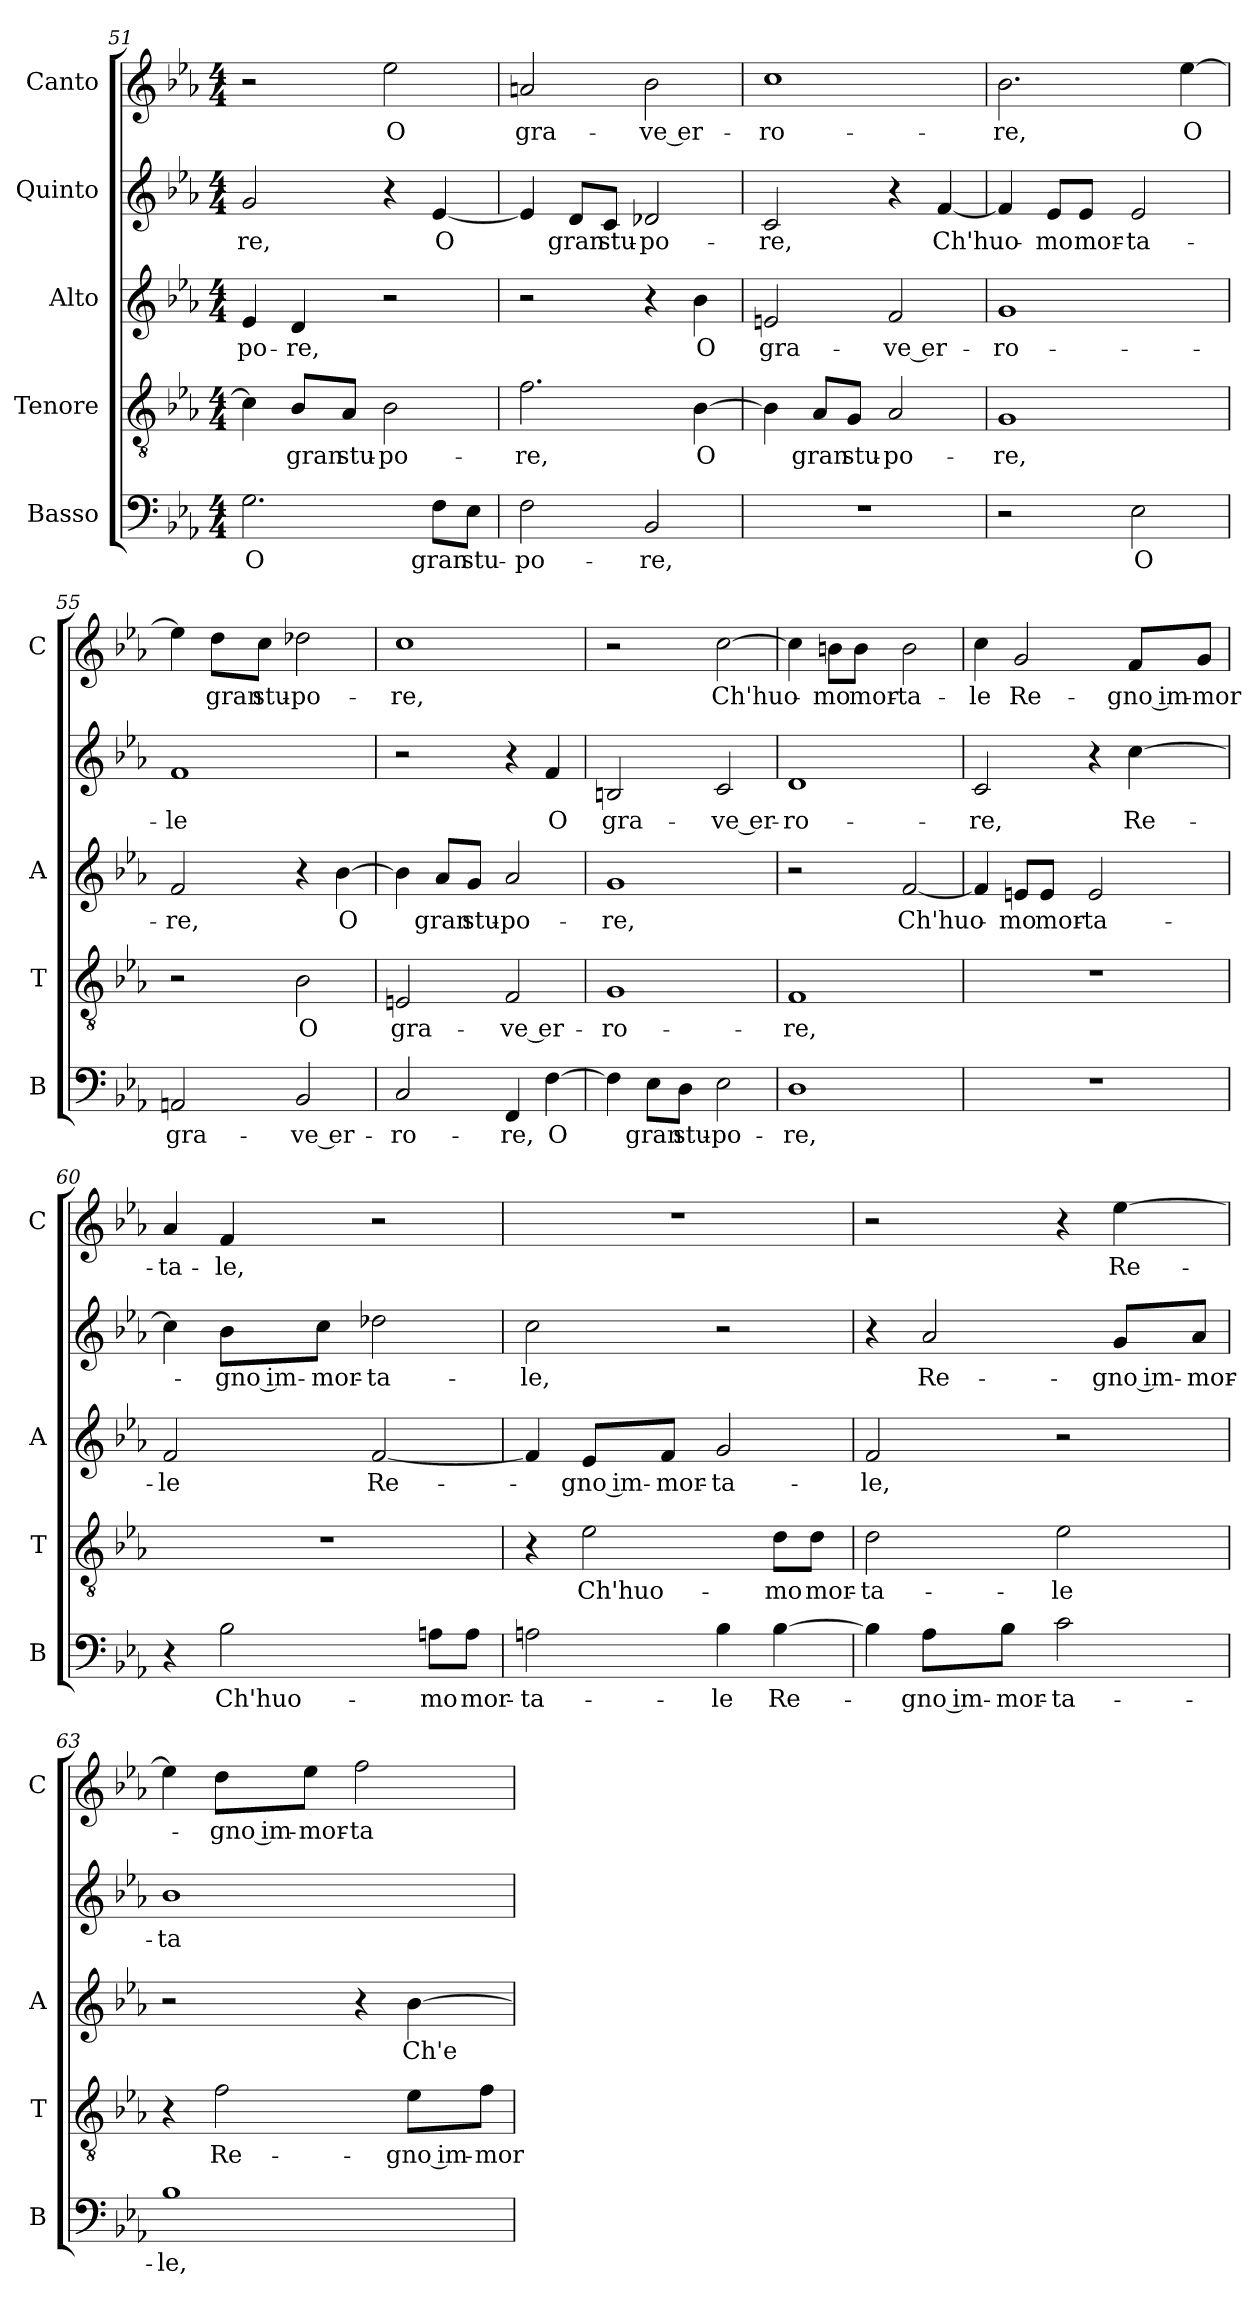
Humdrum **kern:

**kern	**text	**kern	**text	**kern	**text	**kern	**text	**kern	**text
*part5	*part5	*part4	*part4	*part3	*part3	*part2	*part2	*part1	*part1
*staff5	*staff5	*staff4	*staff4	*staff3	*staff3	*staff2	*staff2	*staff1	*staff1
*I"Basso	*	*I"Tenore	*	*I"Alto	*	*I"Quinto	*	*I"Canto	*
*I'B	*	*I'T	*	*I'A	*	*	*	*I'C	*
*clefF4	*	*clefGv2	*	*clefG2	*	*clefG2	*	*clefG2	*
*k[b-e-a-]	*	*k[b-e-a-]	*	*k[b-e-a-]	*	*k[b-e-a-]	*	*k[b-e-a-]	*
*E-:	*	*E-:	*	*E-:	*	*E-:	*	*E-:	*
*M4/4	*	*M4/4	*	*M4/4	*	*M4/4	*	*M4/4	*
=51	=51	=51	=51	=51	=51	=51	=51	=51	=51
!	!LO:LY:b	!	!	!	!LO:LY:b	!	!LO:LY:b	!	!
2.G\	O	4c\]	.	4e-/	-po-	2g/	-re,	2r	.
!	!	!	!LO:LY:b	!	!LO:LY:b	!	!	!	!
.	.	8B-/L	gran	4d/	-re,	.	.	.	.
!	!	!	!LO:LY:b	!	!	!	!	!	!
.	.	8A-/J	stu-	.	.	.	.	.	.
!	!	!	!LO:LY:b	!	!	!	!	!	!LO:LY:b
.	.	2B-\	-po-	2r	.	4r	.	2ee-\	O
!	!LO:LY:b	!	!	!	!	!	!LO:LY:b	!	!
8F\L	gran	.	.	.	.	[4e-/	O	.	.
!	!LO:LY:b	!	!	!	!	!	!	!	!
8E-\J	stu-	.	.	.	.	.	.	.	.
=52	=52	=52	=52	=52	=52	=52	=52	=52	=52
!	!LO:LY:b	!	!LO:LY:b	!	!	!	!	!	!LO:LY:b
2F\	-po-	2.f\	-re,	2r	.	4e-/]	.	2an/	gra-
!	!	!	!	!	!	!	!LO:LY:b	!	!
.	.	.	.	.	.	8d/L	gran	.	.
!	!	!	!	!	!	!	!LO:LY:b	!	!
.	.	.	.	.	.	8c/J	stu-	.	.
!	!LO:LY:b	!	!	!	!	!	!LO:LY:b	!	!LO:LY:b
2BB-/	-re,	.	.	4r	.	2d-X/	-po-	2b-\	-ve er-
!	!	!	!LO:LY:b	!	!LO:LY:b	!	!	!	!
.	.	[4B-\	O	4b-\	O	.	.	.	.
=53	=53	=53	=53	=53	=53	=53	=53	=53	=53
!	!	!	!	!	!LO:LY:b	!	!LO:LY:b	!	!LO:LY:b
1r	.	4B-\]	.	2en/	gra-	2c/	-re,	1cc	-ro-
!	!	!	!LO:LY:b	!	!	!	!	!	!
.	.	8A-/L	gran	.	.	.	.	.	.
!	!	!	!LO:LY:b	!	!	!	!	!	!
.	.	8G/J	stu-	.	.	.	.	.	.
!	!	!	!LO:LY:b	!	!LO:LY:b	!	!	!	!
.	.	2A-/	-po-	2f/	-ve er-	4r	.	.	.
!	!	!	!	!	!	!	!LO:LY:b	!	!
.	.	.	.	.	.	[4f/	Ch'huo-	.	.
=54	=54	=54	=54	=54	=54	=54	=54	=54	=54
!	!	!	!LO:LY:b	!	!LO:LY:b	!	!	!	!LO:LY:b
2r	.	1G	-re,	1g	-ro-	4f/]	.	2.b-\	-re,
!	!	!	!	!	!	!	!LO:LY:b	!	!
.	.	.	.	.	.	8e-/L	-mo	.	.
!	!	!	!	!	!	!	!LO:LY:b	!	!
.	.	.	.	.	.	8e-/J	mor-	.	.
!	!LO:LY:b	!	!	!	!	!	!LO:LY:b	!	!
2E-\	O	.	.	.	.	2e-/	-ta-	.	.
!	!	!	!	!	!	!	!	!	!LO:LY:b
.	.	.	.	.	.	.	.	[4ee-\	O
!!LO:LB:g=z
=55	=55	=55	=55	=55	=55	=55	=55	=55	=55
!	!LO:LY:b	!	!	!	!LO:LY:b	!	!LO:LY:b	!	!
2AAn/	gra-	2r	.	2f/	-re,	1f	-le	4ee-\]	.
!	!	!	!	!	!	!	!	!	!LO:LY:b
.	.	.	.	.	.	.	.	8dd\L	gran
!	!	!	!	!	!	!	!	!	!LO:LY:b
.	.	.	.	.	.	.	.	8cc\J	stu-
!	!LO:LY:b	!	!LO:LY:b	!	!	!	!	!	!LO:LY:b
2BB-/	-ve er-	2B-\	O	4r	.	.	.	2dd-X\	-po-
!	!	!	!	!	!LO:LY:b	!	!	!	!
.	.	.	.	[4b-\	O	.	.	.	.
=56	=56	=56	=56	=56	=56	=56	=56	=56	=56
!	!LO:LY:b	!	!LO:LY:b	!	!	!	!	!	!LO:LY:b
2C/	-ro-	2En/	gra-	4b-\]	.	2r	.	1cc	-re,
!	!	!	!	!	!LO:LY:b	!	!	!	!
.	.	.	.	8a-/L	gran	.	.	.	.
!	!	!	!	!	!LO:LY:b	!	!	!	!
.	.	.	.	8g/J	stu-	.	.	.	.
!	!LO:LY:b	!	!LO:LY:b	!	!LO:LY:b	!	!	!	!
4FF/	-re,	2F/	-ve er-	2a-/	-po-	4r	.	.	.
!	!LO:LY:b	!	!	!	!	!	!LO:LY:b	!	!
[4F\	O	.	.	.	.	4f/	O	.	.
=57	=57	=57	=57	=57	=57	=57	=57	=57	=57
!	!	!	!LO:LY:b	!	!LO:LY:b	!	!LO:LY:b	!	!
4F\]	.	1G	-ro-	1g	-re,	2Bn/	gra-	2r	.
!	!LO:LY:b	!	!	!	!	!	!	!	!
8E-\L	gran	.	.	.	.	.	.	.	.
!	!LO:LY:b	!	!	!	!	!	!	!	!
8D\J	stu-	.	.	.	.	.	.	.	.
!	!LO:LY:b	!	!	!	!	!	!LO:LY:b	!	!LO:LY:b
2E-\	-po-	.	.	.	.	2c/	-ve er-	[2cc\	Ch'huo-
=58	=58	=58	=58	=58	=58	=58	=58	=58	=58
!	!LO:LY:b	!	!LO:LY:b	!	!	!	!LO:LY:b	!	!
1D	-re,	1F	-re,	2r	.	1d	-ro-	4cc\]	.
!	!	!	!	!	!	!	!	!	!LO:LY:b
.	.	.	.	.	.	.	.	8bn\L	-mo
!	!	!	!	!	!	!	!	!	!LO:LY:b
.	.	.	.	.	.	.	.	8b\J	mor-
!	!	!	!	!	!LO:LY:b	!	!	!	!LO:LY:b
.	.	.	.	[2f/	Ch'huo-	.	.	2b\	-ta-
=59	=59	=59	=59	=59	=59	=59	=59	=59	=59
!	!	!	!	!	!	!	!LO:LY:b	!	!LO:LY:b
1r	.	1r	.	4f/]	.	2c/	-re,	4cc\	-le
!	!	!	!	!	!LO:LY:b	!	!	!	!LO:LY:b
.	.	.	.	8en/L	-mo	.	.	2g/	Re-
!	!	!	!	!	!LO:LY:b	!	!	!	!
.	.	.	.	8e/J	mor-	.	.	.	.
!	!	!	!	!	!LO:LY:b	!	!	!	!
.	.	.	.	2e/	-ta-	4r	.	.	.
!	!	!	!	!	!	!	!LO:LY:b	!	!LO:LY:b
.	.	.	.	.	.	[4cc\	Re-	8f/L	-gno im-
!	!	!	!	!	!	!	!	!	!LO:LY:b
.	.	.	.	.	.	.	.	8g/J	-mor-
!!LO:LB:g=z
=60	=60	=60	=60	=60	=60	=60	=60	=60	=60
!	!	!	!	!	!LO:LY:b	!	!	!	!LO:LY:b
4r	.	1r	.	2f/	-le	4cc\]	.	4a-/	-ta-
!	!LO:LY:b	!	!	!	!	!	!LO:LY:b	!	!LO:LY:b
2B-\	Ch'huo-	.	.	.	.	8b-\L	-gno im-	4f/	-le,
!	!	!	!	!	!	!	!LO:LY:b	!	!
.	.	.	.	.	.	8cc\J	-mor-	.	.
!	!	!	!	!	!LO:LY:b	!	!LO:LY:b	!	!
.	.	.	.	[2f/	Re-	2dd-X\	-ta-	2r	.
!	!LO:LY:b	!	!	!	!	!	!	!	!
8An\L	-mo	.	.	.	.	.	.	.	.
!	!LO:LY:b	!	!	!	!	!	!	!	!
8A\J	mor-	.	.	.	.	.	.	.	.
=61	=61	=61	=61	=61	=61	=61	=61	=61	=61
!	!LO:LY:b	!	!	!	!	!	!LO:LY:b	!	!
2An\	-ta-	4r	.	4f/]	.	2cc\	-le,	1r	.
!	!	!	!LO:LY:b	!	!LO:LY:b	!	!	!	!
.	.	2e-\	Ch'huo-	8e-/L	-gno im-	.	.	.	.
!	!	!	!	!	!LO:LY:b	!	!	!	!
.	.	.	.	8f/J	-mor-	.	.	.	.
!	!LO:LY:b	!	!	!	!LO:LY:b	!	!	!	!
4B-\	-le	.	.	2g/	-ta-	2r	.	.	.
!	!LO:LY:b	!	!LO:LY:b	!	!	!	!	!	!
[4B-\	Re-	8d\L	-mo	.	.	.	.	.	.
!	!	!	!LO:LY:b	!	!	!	!	!	!
.	.	8d\J	mor-	.	.	.	.	.	.
=62	=62	=62	=62	=62	=62	=62	=62	=62	=62
!	!	!	!LO:LY:b	!	!LO:LY:b	!	!	!	!
4B-\]	.	2d\	-ta-	2f/	-le,	4r	.	2r	.
!	!LO:LY:b	!	!	!	!	!	!LO:LY:b	!	!
8A-\L	-gno im-	.	.	.	.	2a-/	Re-	.	.
!	!LO:LY:b	!	!	!	!	!	!	!	!
8B-\J	-mor-	.	.	.	.	.	.	.	.
!	!LO:LY:b	!	!LO:LY:b	!	!	!	!	!	!
2c\	-ta-	2e-\	-le	2r	.	.	.	4r	.
!	!	!	!	!	!	!	!LO:LY:b	!	!LO:LY:b
.	.	.	.	.	.	8g/L	-gno im-	[4ee-\	Re-
!	!	!	!	!	!	!	!LO:LY:b	!	!
.	.	.	.	.	.	8a-/J	-mor-	.	.
=63	=63	=63	=63	=63	=63	=63	=63	=63	=63
!	!LO:LY:b	!	!	!	!	!	!LO:LY:b	!	!
1B-	-le,	4r	.	2r	.	1b-	-ta-	4ee-\]	.
!	!	!	!LO:LY:b	!	!	!	!	!	!LO:LY:b
.	.	2f\	Re-	.	.	.	.	8dd\L	-gno im-
!	!	!	!	!	!	!	!	!	!LO:LY:b
.	.	.	.	.	.	.	.	8ee-\J	-mor-
!	!	!	!	!	!	!	!	!	!LO:LY:b
.	.	.	.	4r	.	.	.	2ff\	-ta-
!	!	!	!LO:LY:b	!	!LO:LY:b	!	!	!	!
.	.	8e-\L	-gno im-	[4b-\	Ch'e-	.	.	.	.
!	!	!	!LO:LY:b	!	!	!	!	!	!
.	.	8f\J	-mor-	.	.	.	.	.	.
=	=	=	=	=	=	=	=	=	=
*-	*-	*-	*-	*-	*-	*-	*-	*-	*-
